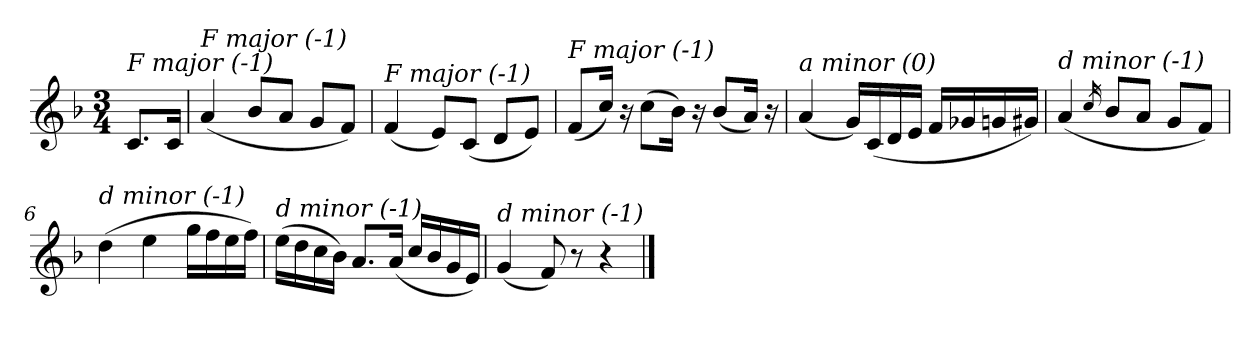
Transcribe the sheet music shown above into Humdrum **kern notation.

**kern
*part1
*staff1
*clefG2
*k[b-]
*F:
*M3/4
*MM92
=
!LO:TX:i:t=F major (-1)
8.c/L
16c/Jk
=1
!LO:TX:i:t=F major (-1)
(<4a/
8b-/L
8a/J
8g/L
8f/J)
=2
!LO:TX:i:t=F major (-1)
(<4f/
8e/L)
(<8c/J
8d/L
8e/J)
=3
!LO:TX:i:t=F major (-1)
(<8f/L
16cc/Jk)
16r
(>8cc\L
16b-\Jk)
16r
(<8b-/L
16a/Jk)
16r
=4
!LO:TX:i:t=a minor (0)
(<4a/
16g/LL)
(<16c/
16d/
16e/JJ
16f/LL
16g-Xi/
16g/
16g#X/JJ)
!!LO:LB:g=z
=5
!LO:TX:i:t=d minor (-1)
(<4a/
16qcc/
8b-/L
8a/J
8g/L
8f/J)
=6
!LO:TX:i:t=d minor (-1)
(>4dd\
4ee\
16gg\LL
16ff\
16ee\
16ff\JJ)
=7
!LO:TX:i:t=d minor (-1)
(>16ee\LL
16dd\
16cc\
16b-\JJ)
8.a/L
(<16a/Jk
16cc/LL
16b-/
16g/
16e/JJ)
=8
!LO:TX:i:t=d minor (-1)
(<4g/
8f/)
8r
4r
==
*-
